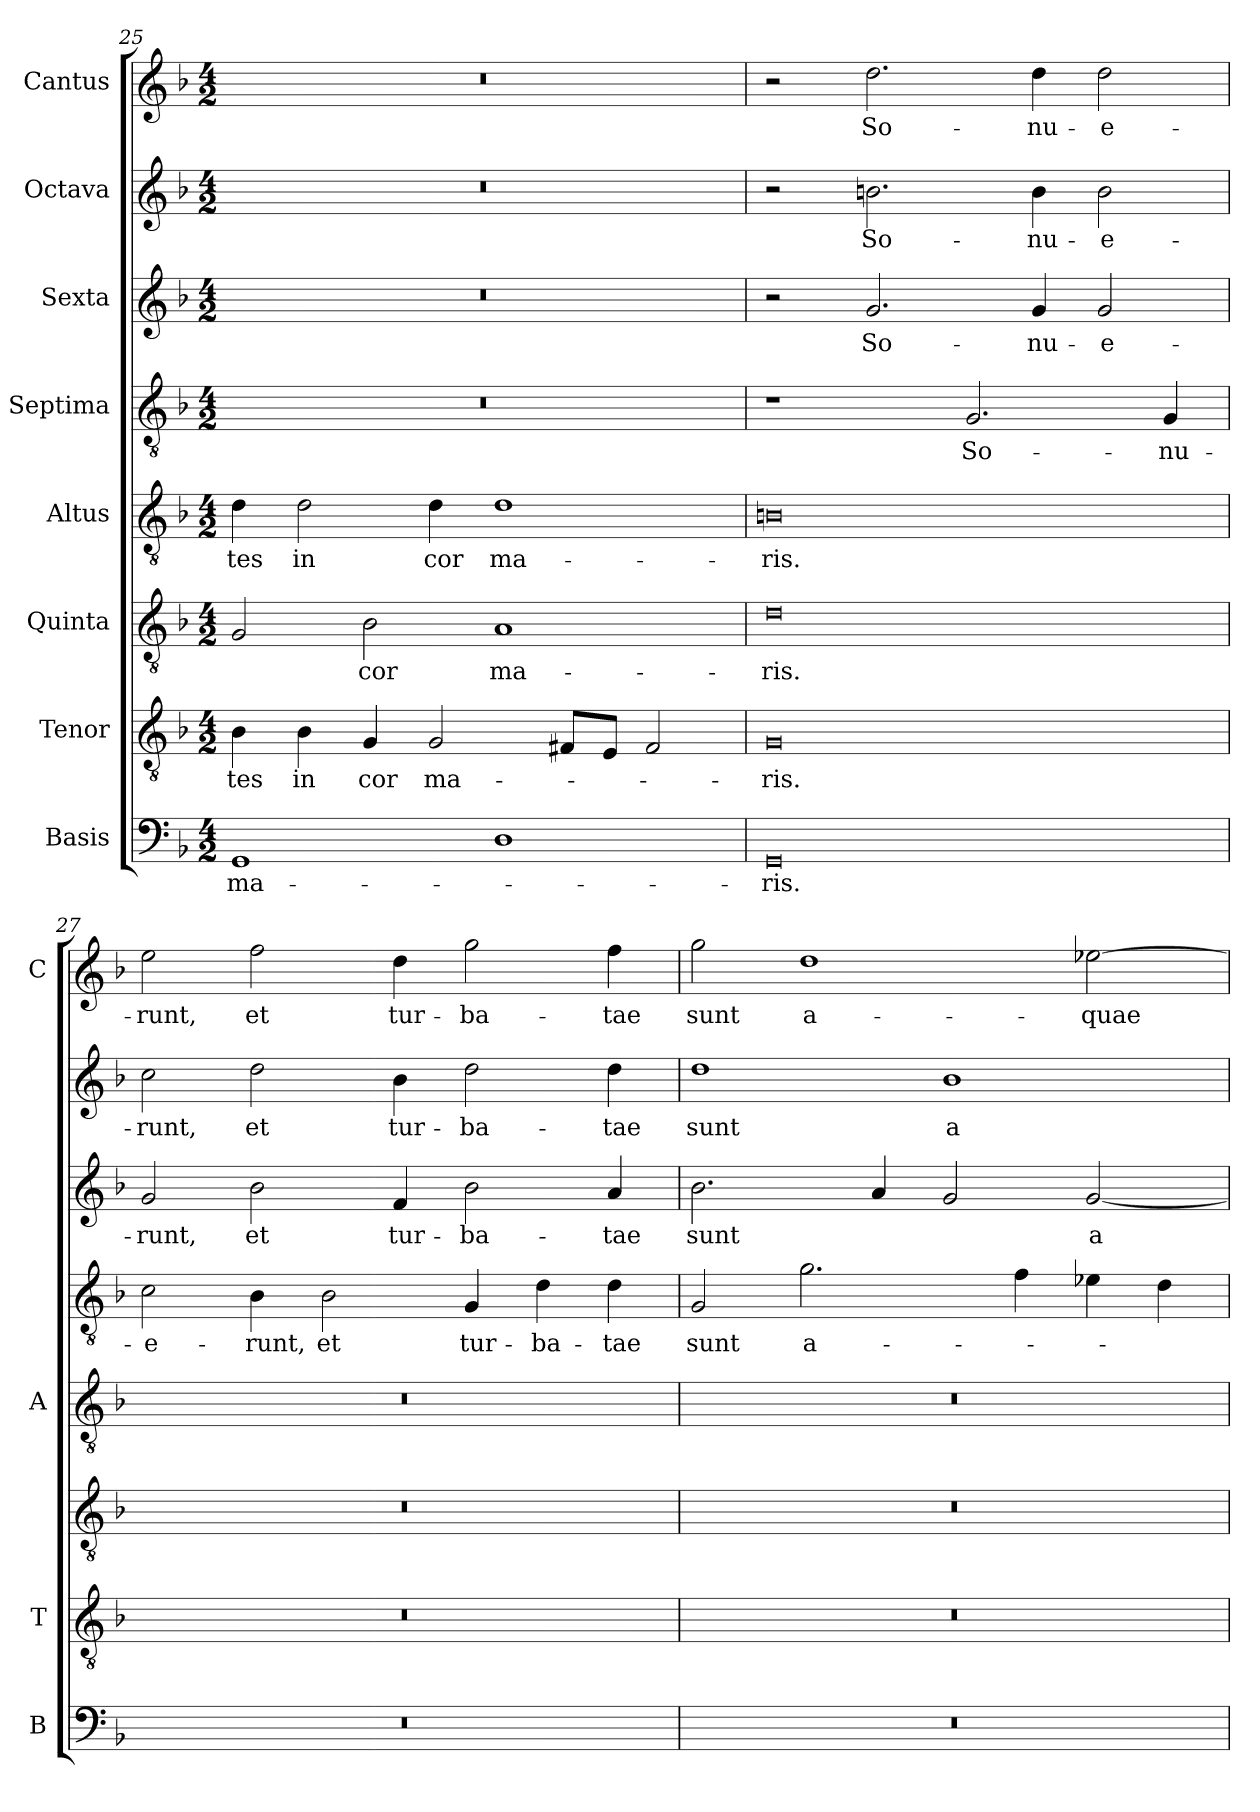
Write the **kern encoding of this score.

**kern	**text	**kern	**text	**kern	**text	**kern	**text	**kern	**text	**kern	**text	**kern	**text	**kern	**text
*part8	*part8	*part7	*part7	*part6	*part6	*part5	*part5	*part4	*part4	*part3	*part3	*part2	*part2	*part1	*part1
*staff8	*staff8	*staff7	*staff7	*staff6	*staff6	*staff5	*staff5	*staff4	*staff4	*staff3	*staff3	*staff2	*staff2	*staff1	*staff1
*I"Basis	*	*I"Tenor	*	*I"Quinta	*	*I"Altus	*	*I"Septima	*	*I"Sexta	*	*I"Octava	*	*I"Cantus	*
*I'B	*	*I'T	*	*	*	*I'A	*	*	*	*	*	*	*	*I'C	*
*clefF4	*	*clefGv2	*	*clefGv2	*	*clefGv2	*	*clefGv2	*	*clefG2	*	*clefG2	*	*clefG2	*
*k[b-]	*	*k[b-]	*	*k[b-]	*	*k[b-]	*	*k[b-]	*	*k[b-]	*	*k[b-]	*	*k[b-]	*
*F:	*	*F:	*	*F:	*	*F:	*	*F:	*	*F:	*	*F:	*	*F:	*
*M4/2	*	*M4/2	*	*M4/2	*	*M4/2	*	*M4/2	*	*M4/2	*	*M4/2	*	*M4/2	*
=25	=25	=25	=25	=25	=25	=25	=25	=25	=25	=25	=25	=25	=25	=25	=25
!	!LO:LY:b	!	!LO:LY:b	!	!	!	!LO:LY:b	!	!	!	!	!	!	!	!
1GG	ma-	4B-\	-tes	2G/	.	4d\	-tes	0r	.	0r	.	0r	.	0r	.
!	!	!	!LO:LY:b	!	!	!	!LO:LY:b	!	!	!	!	!	!	!	!
.	.	4B-\	in	.	.	2d\	in	.	.	.	.	.	.	.	.
!	!	!	!LO:LY:b	!	!LO:LY:b	!	!	!	!	!	!	!	!	!	!
.	.	4G/	cor	2B-\	cor	.	.	.	.	.	.	.	.	.	.
!	!	!	!LO:LY:b	!	!	!	!LO:LY:b	!	!	!	!	!	!	!	!
.	.	2G/	ma-	.	.	4d\	cor	.	.	.	.	.	.	.	.
!	!	!	!	!	!LO:LY:b	!	!LO:LY:b	!	!	!	!	!	!	!	!
1D	.	.	.	1A	ma-	1d	ma-	.	.	.	.	.	.	.	.
.	.	8F#X/L	.	.	.	.	.	.	.	.	.	.	.	.	.
.	.	8E/J	.	.	.	.	.	.	.	.	.	.	.	.	.
.	.	2F#/	.	.	.	.	.	.	.	.	.	.	.	.	.
!!LO:PB:g=z
=26	=26	=26	=26	=26	=26	=26	=26	=26	=26	=26	=26	=26	=26	=26	=26
!	!LO:LY:b	!	!LO:LY:b	!	!LO:LY:b	!	!LO:LY:b	!	!	!	!	!	!	!	!
0GG	-ris.	0G	-ris.	0d	-ris.	0Bn	-ris.	1r	.	2r	.	2r	.	2r	.
!	!	!	!	!	!	!	!	!	!	!	!LO:LY:b	!	!LO:LY:b	!	!LO:LY:b
.	.	.	.	.	.	.	.	.	.	2.g/	So-	2.bn\	So-	2.dd\	So-
!	!	!	!	!	!	!	!	!	!LO:LY:b	!	!	!	!	!	!
.	.	.	.	.	.	.	.	2.G/	So-	.	.	.	.	.	.
!	!	!	!	!	!	!	!	!	!	!	!LO:LY:b	!	!LO:LY:b	!	!LO:LY:b
.	.	.	.	.	.	.	.	.	.	4g/	-nu-	4b\	-nu-	4dd\	-nu-
!	!	!	!	!	!	!	!	!	!	!	!LO:LY:b	!	!LO:LY:b	!	!LO:LY:b
.	.	.	.	.	.	.	.	.	.	2g/	-e-	2b\	-e-	2dd\	-e-
!	!	!	!	!	!	!	!	!	!LO:LY:b	!	!	!	!	!	!
.	.	.	.	.	.	.	.	4G/	-nu-	.	.	.	.	.	.
=27	=27	=27	=27	=27	=27	=27	=27	=27	=27	=27	=27	=27	=27	=27	=27
!	!	!	!	!	!	!	!	!	!LO:LY:b	!	!LO:LY:b	!	!LO:LY:b	!	!LO:LY:b
0r	.	0r	.	0r	.	0r	.	2c\	-e-	2g/	-runt,	2cc\	-runt,	2ee\	-runt,
!	!	!	!	!	!	!	!	!	!LO:LY:b	!	!LO:LY:b	!	!LO:LY:b	!	!LO:LY:b
.	.	.	.	.	.	.	.	4B-\	-runt,	2b-\	et	2dd\	et	2ff\	et
!	!	!	!	!	!	!	!	!	!LO:LY:b	!	!	!	!	!	!
.	.	.	.	.	.	.	.	2B-\	et	.	.	.	.	.	.
!	!	!	!	!	!	!	!	!	!	!	!LO:LY:b	!	!LO:LY:b	!	!LO:LY:b
.	.	.	.	.	.	.	.	.	.	4f/	tur-	4b-\	tur-	4dd\	tur-
!	!	!	!	!	!	!	!	!	!LO:LY:b	!	!LO:LY:b	!	!LO:LY:b	!	!LO:LY:b
.	.	.	.	.	.	.	.	4G/	tur-	2b-\	-ba-	2dd\	-ba-	2gg\	-ba-
!	!	!	!	!	!	!	!	!	!LO:LY:b	!	!	!	!	!	!
.	.	.	.	.	.	.	.	4d\	-ba-	.	.	.	.	.	.
!	!	!	!	!	!	!	!	!	!LO:LY:b	!	!LO:LY:b	!	!LO:LY:b	!	!LO:LY:b
.	.	.	.	.	.	.	.	4d\	-tae	4a/	-tae	4dd\	-tae	4ff\	-tae
=28	=28	=28	=28	=28	=28	=28	=28	=28	=28	=28	=28	=28	=28	=28	=28
!	!	!	!	!	!	!	!	!	!LO:LY:b	!	!LO:LY:b	!	!LO:LY:b	!	!LO:LY:b
0r	.	0r	.	0r	.	0r	.	2G/	sunt	2.b-\	sunt	1dd	sunt	2gg\	sunt
!	!	!	!	!	!	!	!	!	!LO:LY:b	!	!	!	!	!	!LO:LY:b
.	.	.	.	.	.	.	.	2.g\	a-	.	.	.	.	1dd	a-
.	.	.	.	.	.	.	.	.	.	4a/	.	.	.	.	.
!	!	!	!	!	!	!	!	!	!	!	!	!	!LO:LY:b	!	!
.	.	.	.	.	.	.	.	.	.	2g/	.	1b-	a-	.	.
.	.	.	.	.	.	.	.	4f\	.	.	.	.	.	.	.
!	!	!	!	!	!	!	!	!	!	!	!LO:LY:b	!	!	!	!LO:LY:b
.	.	.	.	.	.	.	.	4e-X\	.	[2g/	a-	.	.	[2ee-X\	-quae
.	.	.	.	.	.	.	.	4d\	.	.	.	.	.	.	.
=	=	=	=	=	=	=	=	=	=	=	=	=	=	=	=
*-	*-	*-	*-	*-	*-	*-	*-	*-	*-	*-	*-	*-	*-	*-	*-
